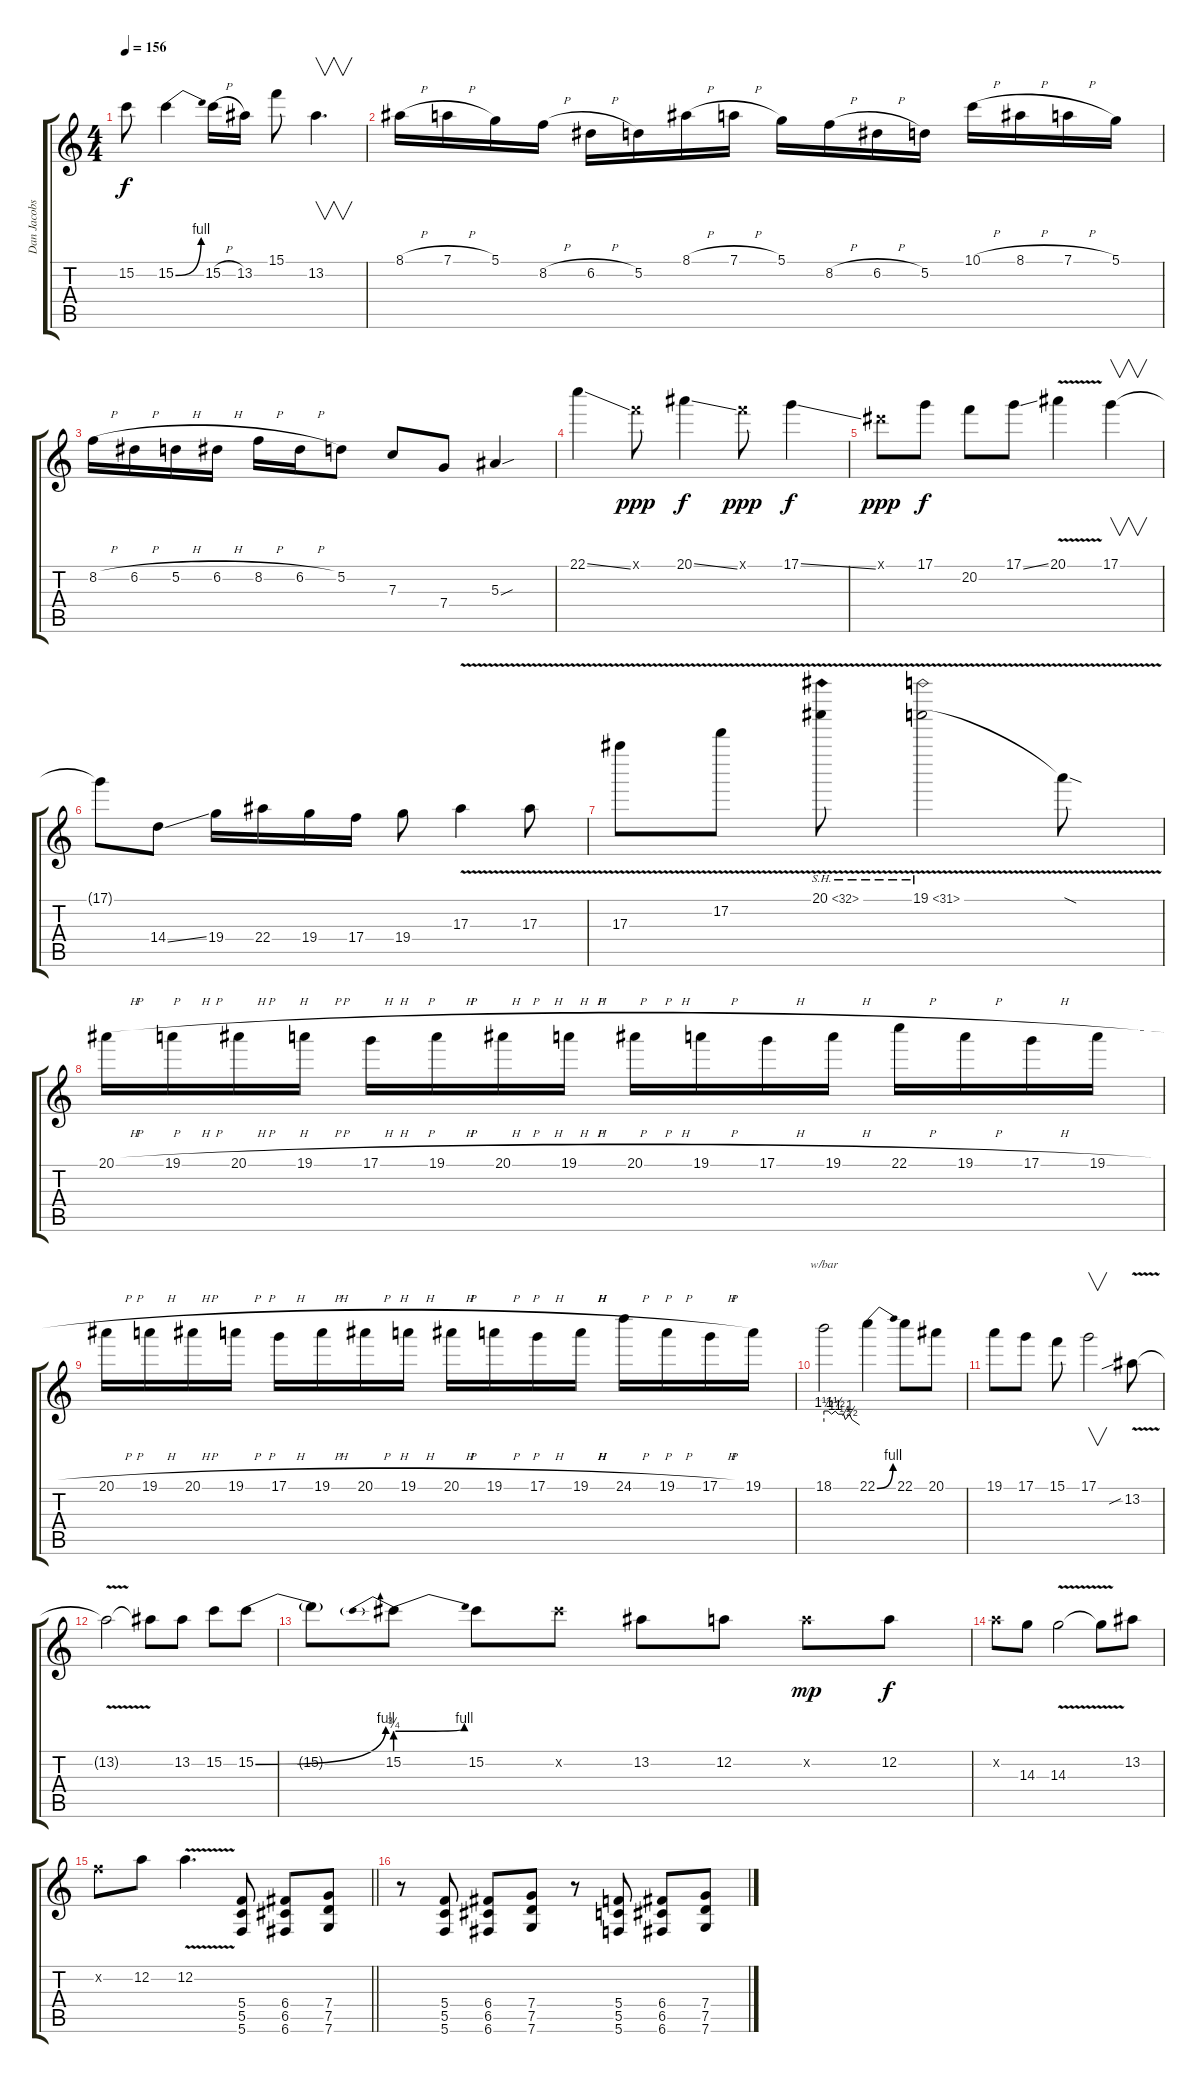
\track ("Dan Jacobs" "Dan Jacobs") {instrument distortionguitar}
\staff {score tabs}
\tuning (D4 A3 F3 C3 G2 C2) {hide}
\ts (4 4)
\tempo 156
\clef g2
\ks c
15.2{t}.8{dy f} 15.2{be (bend 0 0 60 4)}.4 15.2{h}.16 13.2.16 15.1.8 13.2.4{v d} |
8.1{h}.16 7.1{h}.16 5.1.16 8.2{h}.16 6.2{h}.16 5.2.16 8.1{h}.16 7.1{h}.16 5.1.16 8.2{h}.16 6.2{h}.16 5.2.16 10.1{h}.16 8.1{h}.16 7.1{h}.16 5.1.16 |
8.2{h}.16 6.2{h}.16 5.2{h}.16 6.2{h}.16 8.2{h}.16 6.2{h}.16 5.2.8 7.3.8 7.4.8 5.3{sou}.4 |
22.1{ss}.4 15.1{x}.8{dy ppp} 20.1{ss}.4{dy f} 15.1{x}.8{dy ppp} 17.1{ss}.4{dy f} |
13.1{x}.8{dy ppp} 17.1.8{dy f} 20.2.8 17.1{ss}.8 20.1{v}.4 17.1.4{v} |
17.1{t}.8 14.4{ss}.8 19.4.16 22.4.16 19.4.16 17.4.16 19.4.8 17.3{v}.4 17.3{v}.8 |
17.3{v}.8{ot 15mb} 17.2{v}.8{ot 15mb} 20.1{sh 12 v}.8{ot 15mb} 19.1{sh 12 v}.2{ot 15mb} 19.1{sod t}.8 |
20.1{h}.16 19.1{h}.16 20.1{h}.16 19.1{h}.16 17.1{h}.16 19.1{h}.16 20.1{h}.16 19.1{h}.16 20.1{h}.16 19.1{h}.16 17.1{h}.16 19.1{h}.16 22.1{h}.16 19.1{h}.16 17.1{h}.16 19.1{h}.16 |
20.1{h}.16 19.1{h}.16 20.1{h}.16 19.1{h}.16 17.1{h}.16 19.1{h}.16 20.1{h}.16 19.1{h}.16 20.1{h}.16 19.1{h}.16 17.1{h}.16 19.1{h}.16 24.1{h}.16 19.1{h}.16 17.1{h}.16 19.1.16 |
18.1.2{tbe (custom default 0 6 7 6 13 4 19 6 24 4 33 4 36 2 43 4 47 2 60 0)} 22.1{be (bend 0 0 60 4)}.4 22.1.8 20.1.8 |
19.1.8 17.1.8 15.1.8 17.1.2{v} 13.2{v sib}.8 |
13.2{t}.2 13.2{t}.8 13.2.8 15.2.8 15.2{be (bend 0 0 60 4)}.8 |
15.2{t}.8 15.2{be (prebendbend 0 3 60 4)}.8 15.2.8 15.2{x}.8 13.2.8 12.2.8 12.2{x}.8{dy mp} 12.2.8{dy f} |
12.2{x}.8 14.3.8 14.3{v}.2 14.3{t}.8 13.2.8 |
\barLineRight lightlight
8.2{x}.8 12.2.8 12.2{v}.4{d} (5.4 5.5 5.6).8 (6.4 6.5 6.6).8 (7.4 7.5 7.6).8 |
r.8 (5.4 5.5 5.6).8 (6.4 6.5 6.6).8 (7.4 7.5 7.6).8 r.8 (5.4 5.5 5.6).8 (6.4 6.5 6.6).8 (7.4 7.5 7.6).8
